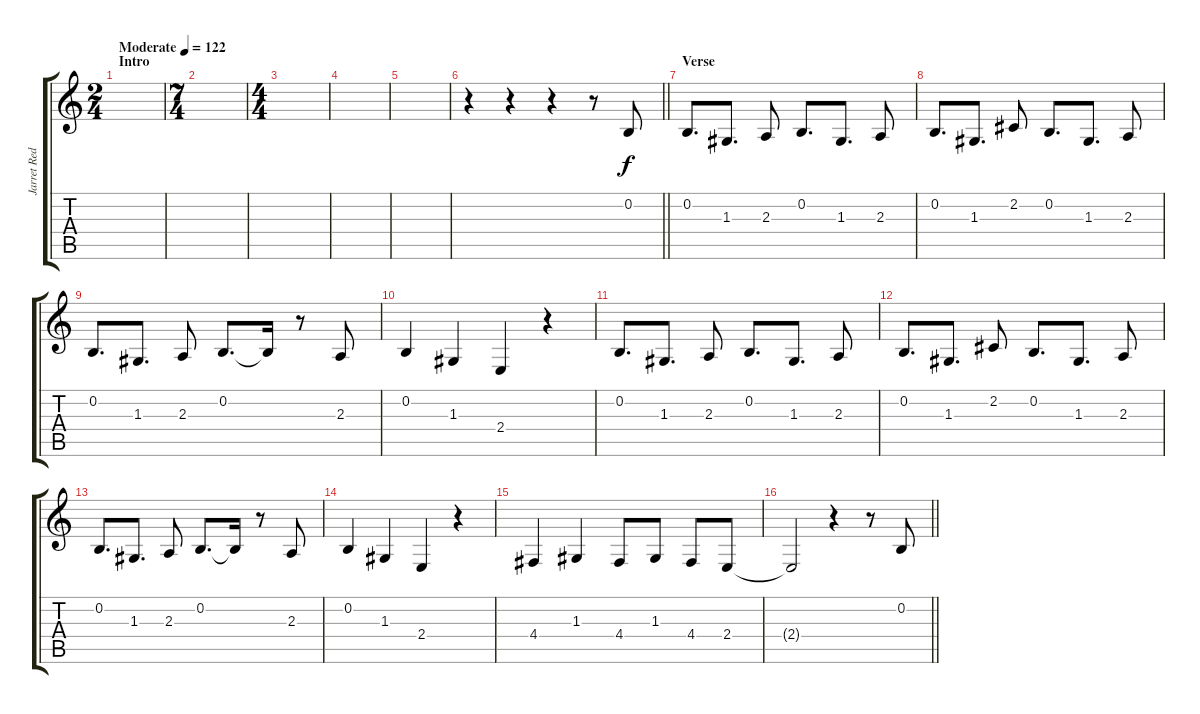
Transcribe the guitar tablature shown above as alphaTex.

\track ("Jarret Reddick - Vocals" "Jarret Red") {instrument altosax}
\staff {score tabs}
\tuning (E4 B3 G3 D3 A2 E2) {hide}
\ts (2 4)
\section ("" "Intro")
\tempo (122 "Moderate")
\clef g2
\ks c
|
\ts (7 4)
|
\ts (4 4)
|
|
|
\barLineRight lightlight
r.4 r.4 r.4 r.8 0.2.8 |
\section ("" "Verse")
0.2.8{d} 1.3.8{d} 2.3.8 0.2.8{d} 1.3.8{d} 2.3.8 |
0.2.8{d} 1.3.8{d} 2.2.8 0.2.8{d} 1.3.8{d} 2.3.8 |
0.2.8{d} 1.3.8{d} 2.3.8 0.2.8{d} 0.2{t}.16 r.8 2.3.8 |
0.2.4 1.3.4 2.4.4 r.4 |
0.2.8{d} 1.3.8{d} 2.3.8 0.2.8{d} 1.3.8{d} 2.3.8 |
0.2.8{d} 1.3.8{d} 2.2.8 0.2.8{d} 1.3.8{d} 2.3.8 |
0.2.8{d} 1.3.8{d} 2.3.8 0.2.8{d} 0.2{t}.16 r.8 2.3.8 |
0.2.4 1.3.4 2.4.4 r.4 |
4.4.4 1.3.4 4.4.8 1.3.8 4.4.8 2.4.8 |
\barLineRight lightlight
2.4{t}.2 r.4 r.8 0.2.8
